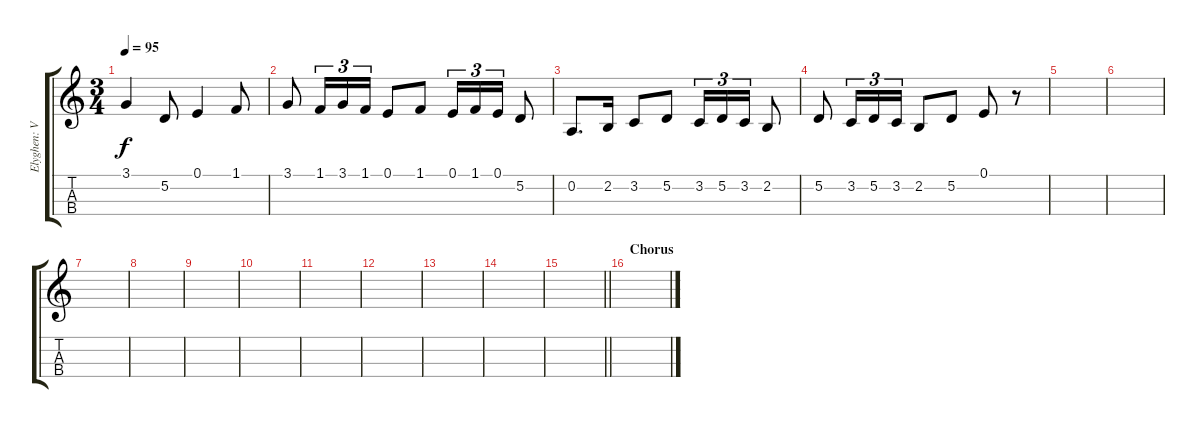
\track ("Elyghen: Violin" "Elyghen: V") {instrument violin}
\staff {score tabs}
\tuning (E4 A3 D3 G2) {hide}
\ts (3 4)
\tempo 95
\clef g2
\ks c
3.1.4{dy f} 5.2.8 0.1.4 1.1.8 |
3.1.8 1.1.16{tu (3 2)} 3.1.16{tu (3 2)} 1.1.16{tu (3 2)} 0.1.8 1.1.8 0.1.16{tu (3 2)} 1.1.16{tu (3 2)} 0.1.16{tu (3 2)} 5.2.8 |
0.2.8{d} 2.2.16 3.2.8 5.2.8 3.2.16{tu (3 2)} 5.2.16{tu (3 2)} 3.2.16{tu (3 2)} 2.2.8 |
5.2.8 3.2.16{tu (3 2)} 5.2.16{tu (3 2)} 3.2.16{tu (3 2)} 2.2.8 5.2.8 0.1.8 r.8 |
|
|
|
|
|
|
|
|
|
|
\barLineRight lightlight
|
\section ("" "Chorus")
